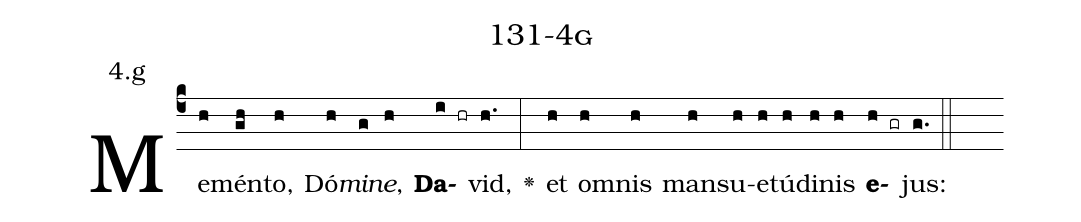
name: 131-4g;
annotation: 4.g;
%%
(c4)Me(h)mén(gh)to,(h) Dó(h)<i>mi</i>(g)<i>ne</i>,(h) <b>Da</b>(i hr)vid,(h.) <v>\greheightstar</v>(:) et(h) om(h)nis(h) man(h)su(h)e(h)tú(h)di(h)nis(h) <b>e</b>(h gr)jus:(g.) (::)


%E(h) u(h) o(h) u(h) a(h) e.(g.) (::)
